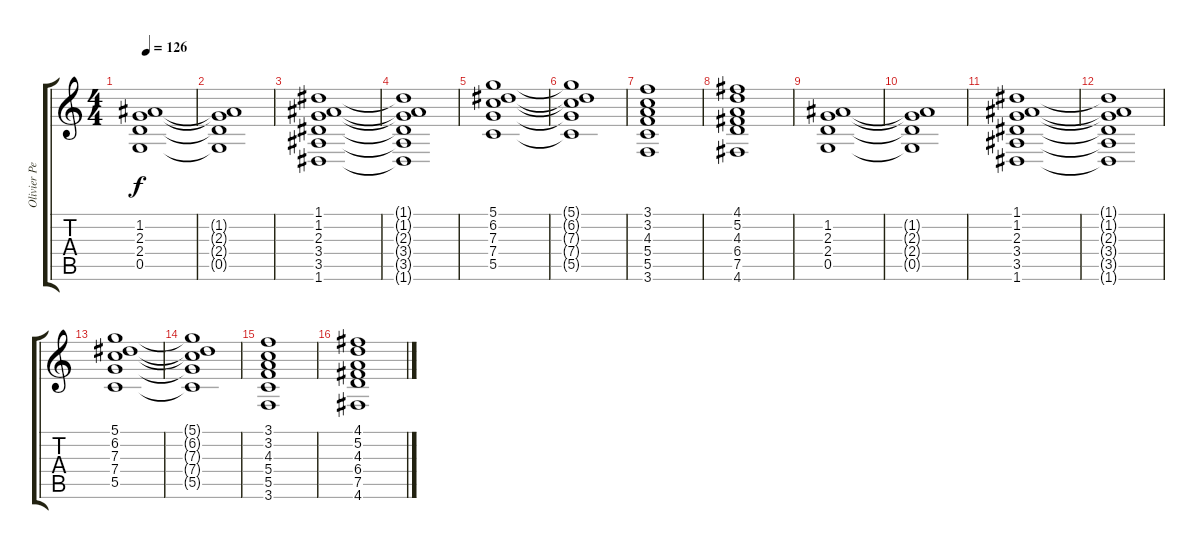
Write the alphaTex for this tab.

\track ("Olivier Perrier-Maurel" "Olivier Pe") {instrument distortionguitar}
\staff {score tabs}
\tuning (D4 A3 F3 C3 G2 D2) {hide}
\ts (4 4)
\tempo 126
\clef g2
\ks c
(1.2 2.3 2.4 0.5).1{dy f} |
(1.2{t} 2.3{t} 2.4{t} 0.5{t}).1 |
(1.1 1.2 2.3 3.4 3.5 1.6).1 |
(1.1{t} 1.2{t} 2.3{t} 3.4{t} 3.5{t} 1.6{t}).1 |
(5.1 6.2 7.3 7.4 5.5).1 |
(5.1{t} 6.2{t} 7.3{t} 7.4{t} 5.5{t}).1 |
(3.1 3.2 4.3 5.4 5.5 3.6).1 |
(4.1 5.2 4.3 6.4 7.5 4.6).1 |
(1.2 2.3 2.4 0.5).1 |
(1.2{t} 2.3{t} 2.4{t} 0.5{t}).1 |
(1.1 1.2 2.3 3.4 3.5 1.6).1 |
(1.1{t} 1.2{t} 2.3{t} 3.4{t} 3.5{t} 1.6{t}).1 |
(5.1 6.2 7.3 7.4 5.5).1 |
(5.1{t} 6.2{t} 7.3{t} 7.4{t} 5.5{t}).1 |
(3.1 3.2 4.3 5.4 5.5 3.6).1 |
(4.1 5.2 4.3 6.4 7.5 4.6).1
